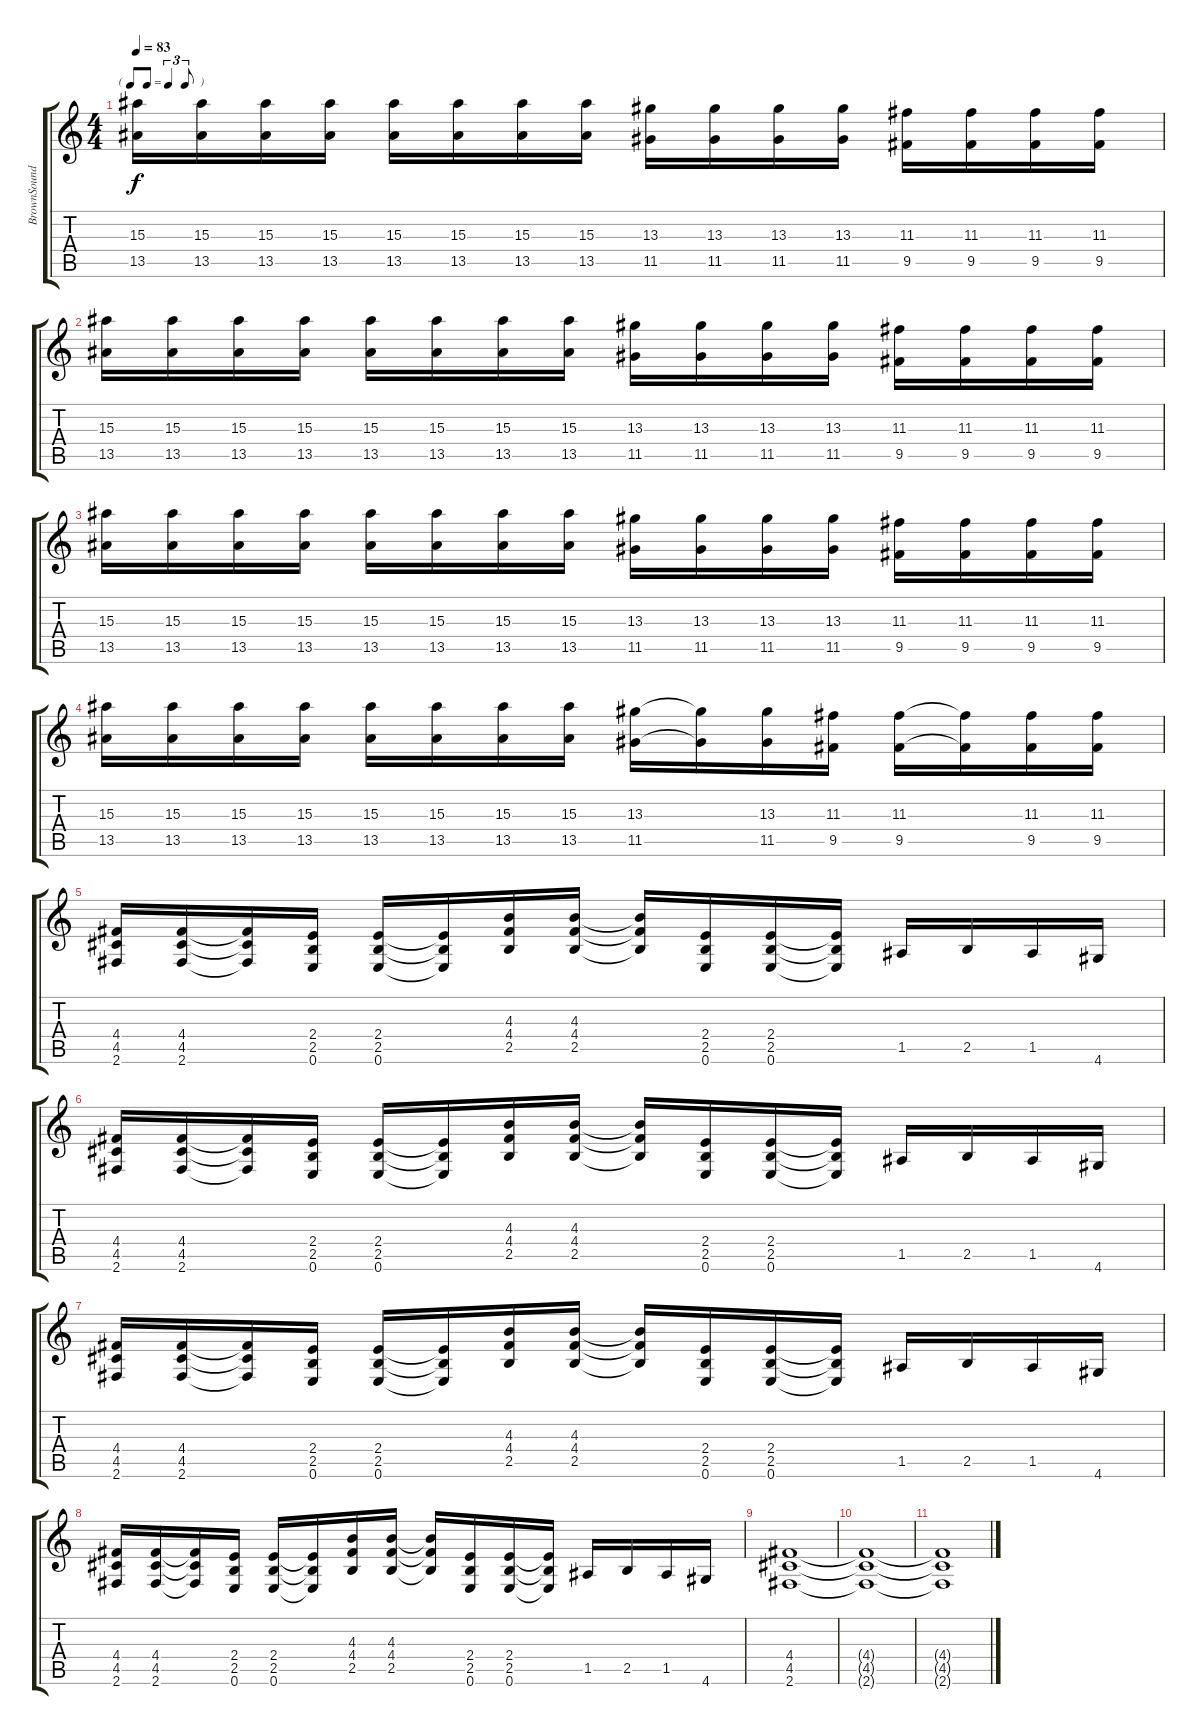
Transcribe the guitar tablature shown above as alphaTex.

\track ("BrownSound" "BrownSound") {instrument distortionguitar}
\staff {score tabs}
\tuning (E4 B3 G3 D3 A2 E2) {hide}
\ts (4 4)
\tf triplet8th
\tempo 83
\clef g2
\ks c
(15.3 13.5).16{dy f instrument distortionguitar} (15.3 13.5).16 (15.3 13.5).16 (15.3 13.5).16 (15.3 13.5).16 (15.3 13.5).16 (15.3 13.5).16 (15.3 13.5).16 (13.3 11.5).16 (13.3 11.5).16 (13.3 11.5).16 (13.3 11.5).16 (11.3 9.5).16 (11.3 9.5).16 (11.3 9.5).16 (11.3 9.5).16 |
(15.3 13.5).16 (15.3 13.5).16 (15.3 13.5).16 (15.3 13.5).16 (15.3 13.5).16 (15.3 13.5).16 (15.3 13.5).16 (15.3 13.5).16 (13.3 11.5).16 (13.3 11.5).16 (13.3 11.5).16 (13.3 11.5).16 (11.3 9.5).16 (11.3 9.5).16 (11.3 9.5).16 (11.3 9.5).16 |
(15.3 13.5).16 (15.3 13.5).16 (15.3 13.5).16 (15.3 13.5).16 (15.3 13.5).16 (15.3 13.5).16 (15.3 13.5).16 (15.3 13.5).16 (13.3 11.5).16 (13.3 11.5).16 (13.3 11.5).16 (13.3 11.5).16 (11.3 9.5).16 (11.3 9.5).16 (11.3 9.5).16 (11.3 9.5).16 |
(15.3 13.5).16 (15.3 13.5).16 (15.3 13.5).16 (15.3 13.5).16 (15.3 13.5).16 (15.3 13.5).16 (15.3 13.5).16 (15.3 13.5).16 (13.3 11.5).16 (13.3{t} 11.5{t}).16 (13.3 11.5).16 (11.3 9.5).16 (11.3 9.5).16 (11.3{t} 9.5{t}).16 (11.3 9.5).16 (11.3 9.5).16 |
(4.4 4.5 2.6).16 (4.4 4.5 2.6).16 (4.4{t} 4.5{t} 2.6{t}).16 (2.4 2.5 0.6).16 (2.4 2.5 0.6).16 (2.4{t} 2.5{t} 0.6{t}).16 (4.3 4.4 2.5).16 (4.3 4.4 2.5).16 (4.3{t} 4.4{t} 2.5{t}).16 (2.4 2.5 0.6).16 (2.4 2.5 0.6).16 (2.4{t} 2.5{t} 0.6{t}).16 1.5.16 2.5.16 1.5.16 4.6.16 |
(4.4 4.5 2.6).16 (4.4 4.5 2.6).16 (4.4{t} 4.5{t} 2.6{t}).16 (2.4 2.5 0.6).16 (2.4 2.5 0.6).16 (2.4{t} 2.5{t} 0.6{t}).16 (4.3 4.4 2.5).16 (4.3 4.4 2.5).16 (4.3{t} 4.4{t} 2.5{t}).16 (2.4 2.5 0.6).16 (2.4 2.5 0.6).16 (2.4{t} 2.5{t} 0.6{t}).16 1.5.16 2.5.16 1.5.16 4.6.16 |
(4.4 4.5 2.6).16{volume 13} (4.4 4.5 2.6).16 (4.4{t} 4.5{t} 2.6{t}).16 (2.4 2.5 0.6).16 (2.4 2.5 0.6).16 (2.4{t} 2.5{t} 0.6{t}).16 (4.3 4.4 2.5).16 (4.3 4.4 2.5).16 (4.3{t} 4.4{t} 2.5{t}).16 (2.4 2.5 0.6).16 (2.4 2.5 0.6).16 (2.4{t} 2.5{t} 0.6{t}).16 1.5.16 2.5.16 1.5.16 4.6.16 |
(4.4 4.5 2.6).16 (4.4 4.5 2.6).16 (4.4{t} 4.5{t} 2.6{t}).16 (2.4 2.5 0.6).16 (2.4 2.5 0.6).16 (2.4{t} 2.5{t} 0.6{t}).16 (4.3 4.4 2.5).16 (4.3 4.4 2.5).16 (4.3{t} 4.4{t} 2.5{t}).16 (2.4 2.5 0.6).16 (2.4 2.5 0.6).16 (2.4{t} 2.5{t} 0.6{t}).16 1.5.16 2.5.16 1.5.16 4.6.16 |
(4.4 4.5 2.6).1{volume 0} |
(4.4{t} 4.5{t} 2.6{t}).1 |
(4.4{t} 4.5{t} 2.6{t}).1
